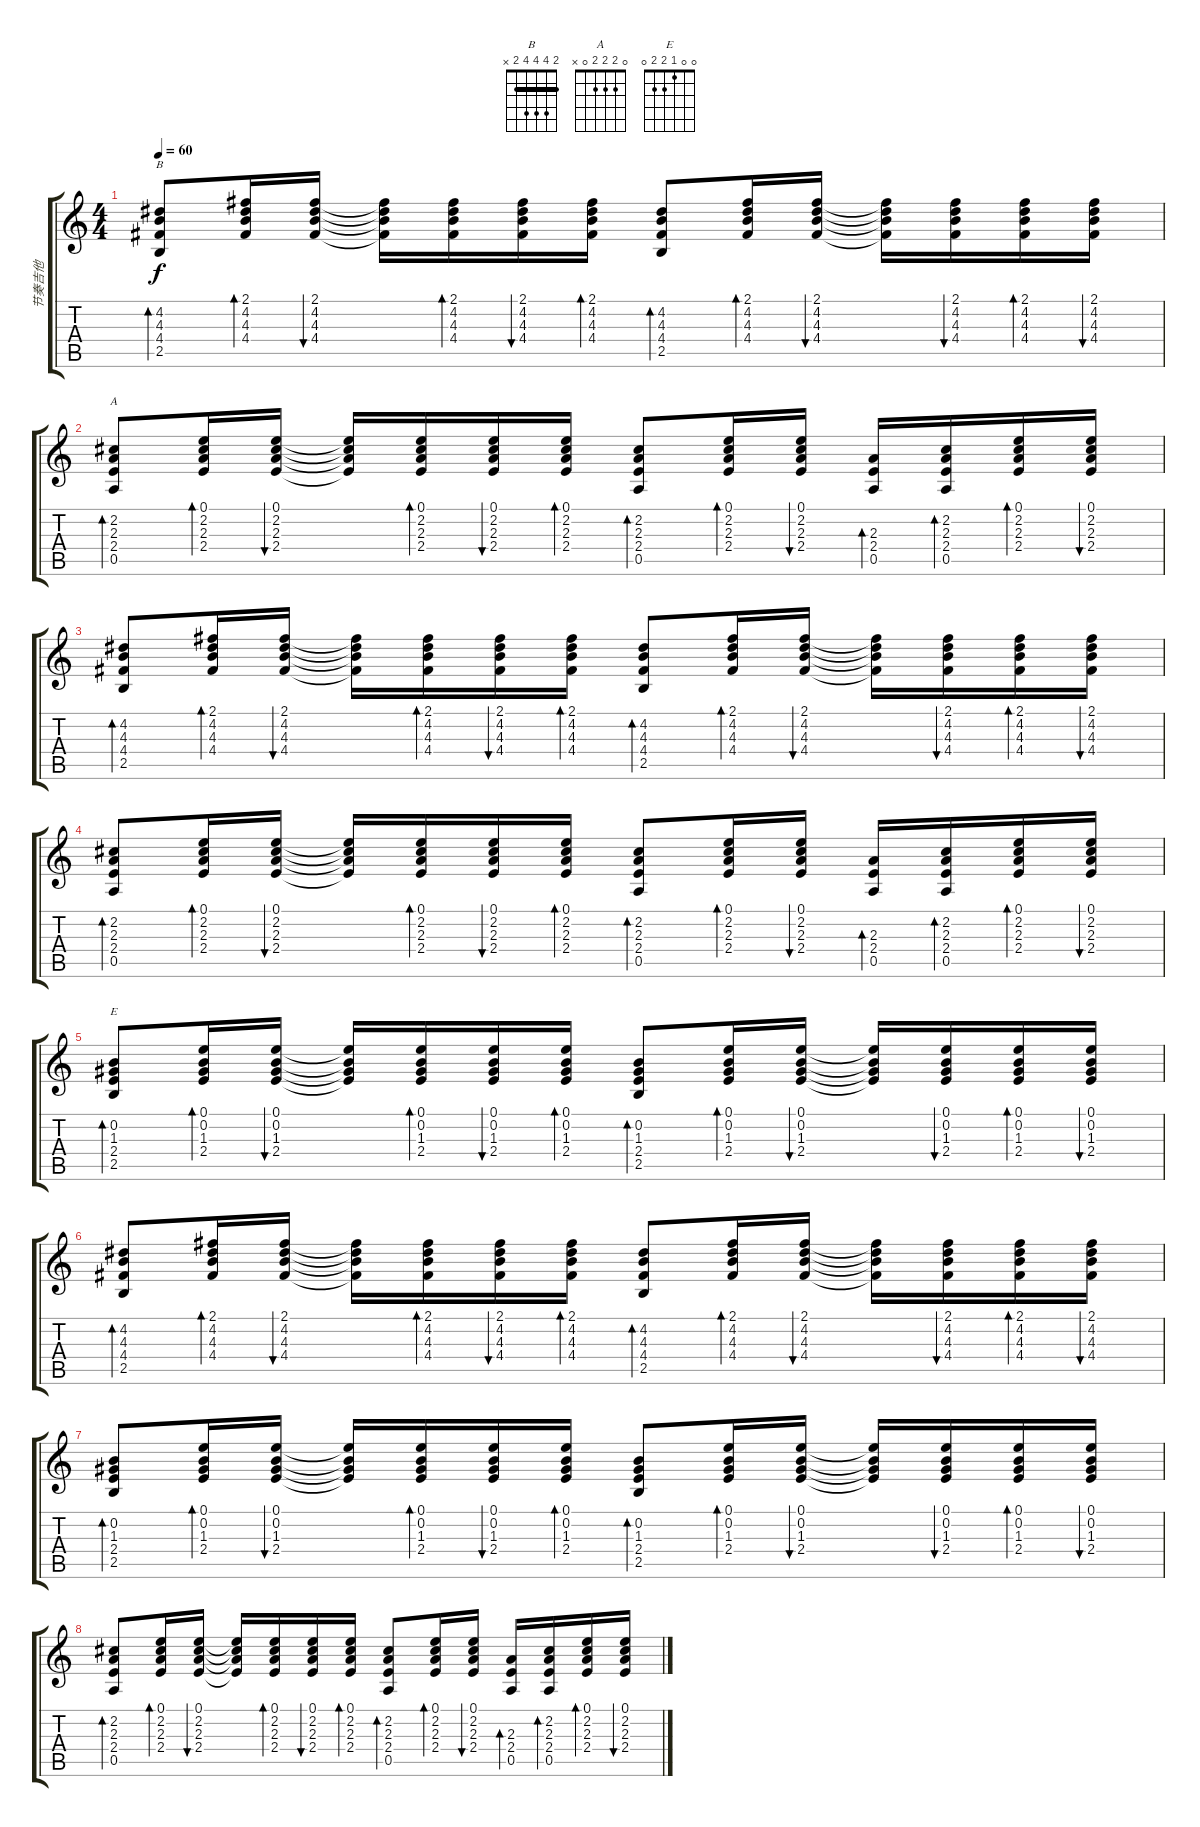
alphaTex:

\track ("节奏吉他" "节奏吉他") {instrument acousticguitarnylon}
\staff {score tabs}
\tuning (E4 B3 G3 D3 A2 E2) {hide}
\chord ("B" 2 4 4 4 2 x) {barre 2}
\chord ("A" 0 2 2 2 0 x)
\chord ("E" 0 0 1 2 2 0)
\ts (4 4)
\tempo 60
\clef g2
\ks c
(4.2 4.3 4.4 2.5).8{bd 30 ch "B" dy f} (2.1 4.2 4.3 4.4).16{bd 30} (2.1 4.2 4.3 4.4).16{bu 30} (2.1{t} 4.2{t} 4.3{t} 4.4{t}).16 (2.1 4.2 4.3 4.4).16{bd 30} (2.1 4.2 4.3 4.4).16{bu 30} (2.1 4.2 4.3 4.4).16{bd 30} (4.2 4.3 4.4 2.5).8{bd 30} (2.1 4.2 4.3 4.4).16{bd 30} (2.1 4.2 4.3 4.4).16{bu 30} (2.1{t} 4.2{t} 4.3{t} 4.4{t}).16 (2.1 4.2 4.3 4.4).16{bu 30} (2.1 4.2 4.3 4.4).16{bd 30} (2.1 4.2 4.3 4.4).16{bu 30} |
(2.2 2.3 2.4 0.5).8{bd 30 ch "A"} (0.1 2.2 2.3 2.4).16{bd 30} (0.1 2.2 2.3 2.4).16{bu 30} (0.1{t} 2.2{t} 2.3{t} 2.4{t}).16 (0.1 2.2 2.3 2.4).16{bd 30} (0.1 2.2 2.3 2.4).16{bu 30} (0.1 2.2 2.3 2.4).16{bd 30} (2.2 2.3 2.4 0.5).8{bd 30} (0.1 2.2 2.3 2.4).16{bd 30} (0.1 2.2 2.3 2.4).16{bu 30} (2.3 2.4 0.5).16{bd 30} (2.2 2.3 2.4 0.5).16{bd 30} (0.1 2.2 2.3 2.4).16{bd 30} (0.1 2.2 2.3 2.4).16{bu 30} |
(4.2 4.3 4.4 2.5).8{bd 30} (2.1 4.2 4.3 4.4).16{bd 30} (2.1 4.2 4.3 4.4).16{bu 30} (2.1{t} 4.2{t} 4.3{t} 4.4{t}).16 (2.1 4.2 4.3 4.4).16{bd 30} (2.1 4.2 4.3 4.4).16{bu 30} (2.1 4.2 4.3 4.4).16{bd 30} (4.2 4.3 4.4 2.5).8{bd 30} (2.1 4.2 4.3 4.4).16{bd 30} (2.1 4.2 4.3 4.4).16{bu 30} (2.1{t} 4.2{t} 4.3{t} 4.4{t}).16 (2.1 4.2 4.3 4.4).16{bu 30} (2.1 4.2 4.3 4.4).16{bd 30} (2.1 4.2 4.3 4.4).16{bu 30} |
(2.2 2.3 2.4 0.5).8{bd 30} (0.1 2.2 2.3 2.4).16{bd 30} (0.1 2.2 2.3 2.4).16{bu 30} (0.1{t} 2.2{t} 2.3{t} 2.4{t}).16 (0.1 2.2 2.3 2.4).16{bd 30} (0.1 2.2 2.3 2.4).16{bu 30} (0.1 2.2 2.3 2.4).16{bd 30} (2.2 2.3 2.4 0.5).8{bd 30} (0.1 2.2 2.3 2.4).16{bd 30} (0.1 2.2 2.3 2.4).16{bu 30} (2.3 2.4 0.5).16{bd 30} (2.2 2.3 2.4 0.5).16{bd 30} (0.1 2.2 2.3 2.4).16{bd 30} (0.1 2.2 2.3 2.4).16{bu 30} |
(0.2 1.3 2.4 2.5).8{bd 30 ch "E"} (0.1 0.2 1.3 2.4).16{bd 30} (0.1 0.2 1.3 2.4).16{bu 30} (0.1{t} 0.2{t} 1.3{t} 2.4{t}).16 (0.1 0.2 1.3 2.4).16{bd 30} (0.1 0.2 1.3 2.4).16{bu 30} (0.1 0.2 1.3 2.4).16{bd 30} (0.2 1.3 2.4 2.5).8{bd 30} (0.1 0.2 1.3 2.4).16{bd 30} (0.1 0.2 1.3 2.4).16{bu 30} (0.1{t} 0.2{t} 1.3{t} 2.4{t}).16 (0.1 0.2 1.3 2.4).16{bu 60} (0.1 0.2 1.3 2.4).16{bd 30} (0.1 0.2 1.3 2.4).16{bu 30} |
(4.2 4.3 4.4 2.5).8{bd 30} (2.1 4.2 4.3 4.4).16{bd 30} (2.1 4.2 4.3 4.4).16{bu 30} (2.1{t} 4.2{t} 4.3{t} 4.4{t}).16 (2.1 4.2 4.3 4.4).16{bd 30} (2.1 4.2 4.3 4.4).16{bu 30} (2.1 4.2 4.3 4.4).16{bd 30} (4.2 4.3 4.4 2.5).8{bd 30} (2.1 4.2 4.3 4.4).16{bd 30} (2.1 4.2 4.3 4.4).16{bu 30} (2.1{t} 4.2{t} 4.3{t} 4.4{t}).16 (2.1 4.2 4.3 4.4).16{bu 30} (2.1 4.2 4.3 4.4).16{bd 30} (2.1 4.2 4.3 4.4).16{bu 30} |
(0.2 1.3 2.4 2.5).8{bd 30} (0.1 0.2 1.3 2.4).16{bd 30} (0.1 0.2 1.3 2.4).16{bu 30} (0.1{t} 0.2{t} 1.3{t} 2.4{t}).16 (0.1 0.2 1.3 2.4).16{bd 30} (0.1 0.2 1.3 2.4).16{bu 30} (0.1 0.2 1.3 2.4).16{bd 30} (0.2 1.3 2.4 2.5).8{bd 30} (0.1 0.2 1.3 2.4).16{bd 30} (0.1 0.2 1.3 2.4).16{bu 30} (0.1{t} 0.2{t} 1.3{t} 2.4{t}).16 (0.1 0.2 1.3 2.4).16{bu 60} (0.1 0.2 1.3 2.4).16{bd 30} (0.1 0.2 1.3 2.4).16{bu 30} |
(2.2 2.3 2.4 0.5).8{bd 30} (0.1 2.2 2.3 2.4).16{bd 30} (0.1 2.2 2.3 2.4).16{bu 30} (0.1{t} 2.2{t} 2.3{t} 2.4{t}).16 (0.1 2.2 2.3 2.4).16{bd 30} (0.1 2.2 2.3 2.4).16{bu 30} (0.1 2.2 2.3 2.4).16{bd 30} (2.2 2.3 2.4 0.5).8{bd 30} (0.1 2.2 2.3 2.4).16{bd 30} (0.1 2.2 2.3 2.4).16{bu 30} (2.3 2.4 0.5).16{bd 30} (2.2 2.3 2.4 0.5).16{bd 30} (0.1 2.2 2.3 2.4).16{bd 30} (0.1 2.2 2.3 2.4).16{bu 30}
